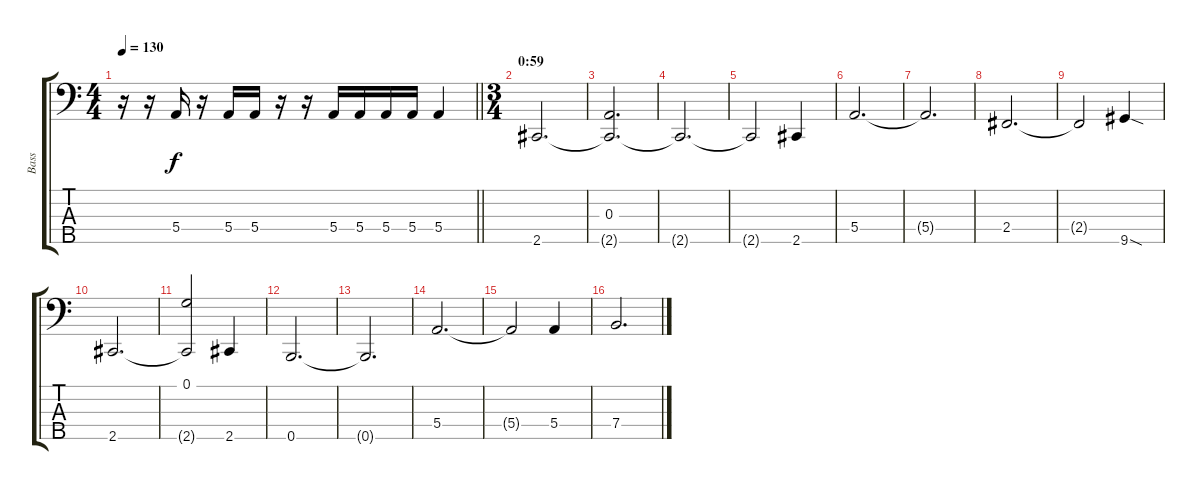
\track ("Bass" "Bass") {instrument electricbassfinger}
\staff {score tabs}
\tuning (G2 D2 A1 E1 B0) {hide}
\ts (4 4)
\tempo 130
\clef f4
\barLineRight lightlight
\ks c
r.16{dy f} r.16 5.4.16 r.16 5.4.16 5.4.16 r.16 r.16 5.4.16 5.4.16 5.4.16 5.4.16 5.4.4 |
\ts (3 4)
\section ("" "0:59")
2.5.2{d} |
(0.3 2.5{t}).2{d} |
2.5{t}.2{d} |
2.5{t}.2 2.5.4 |
5.4.2{d} |
5.4{t}.2{d} |
2.4.2{d} |
2.4{t}.2 9.5{sod}.4 |
2.5.2{d} |
(0.1 2.5{t}).2 2.5.4 |
0.5.2{d} |
0.5{t}.2{d} |
5.4.2{d} |
5.4{t}.2 5.4.4 |
7.4.2{d}
